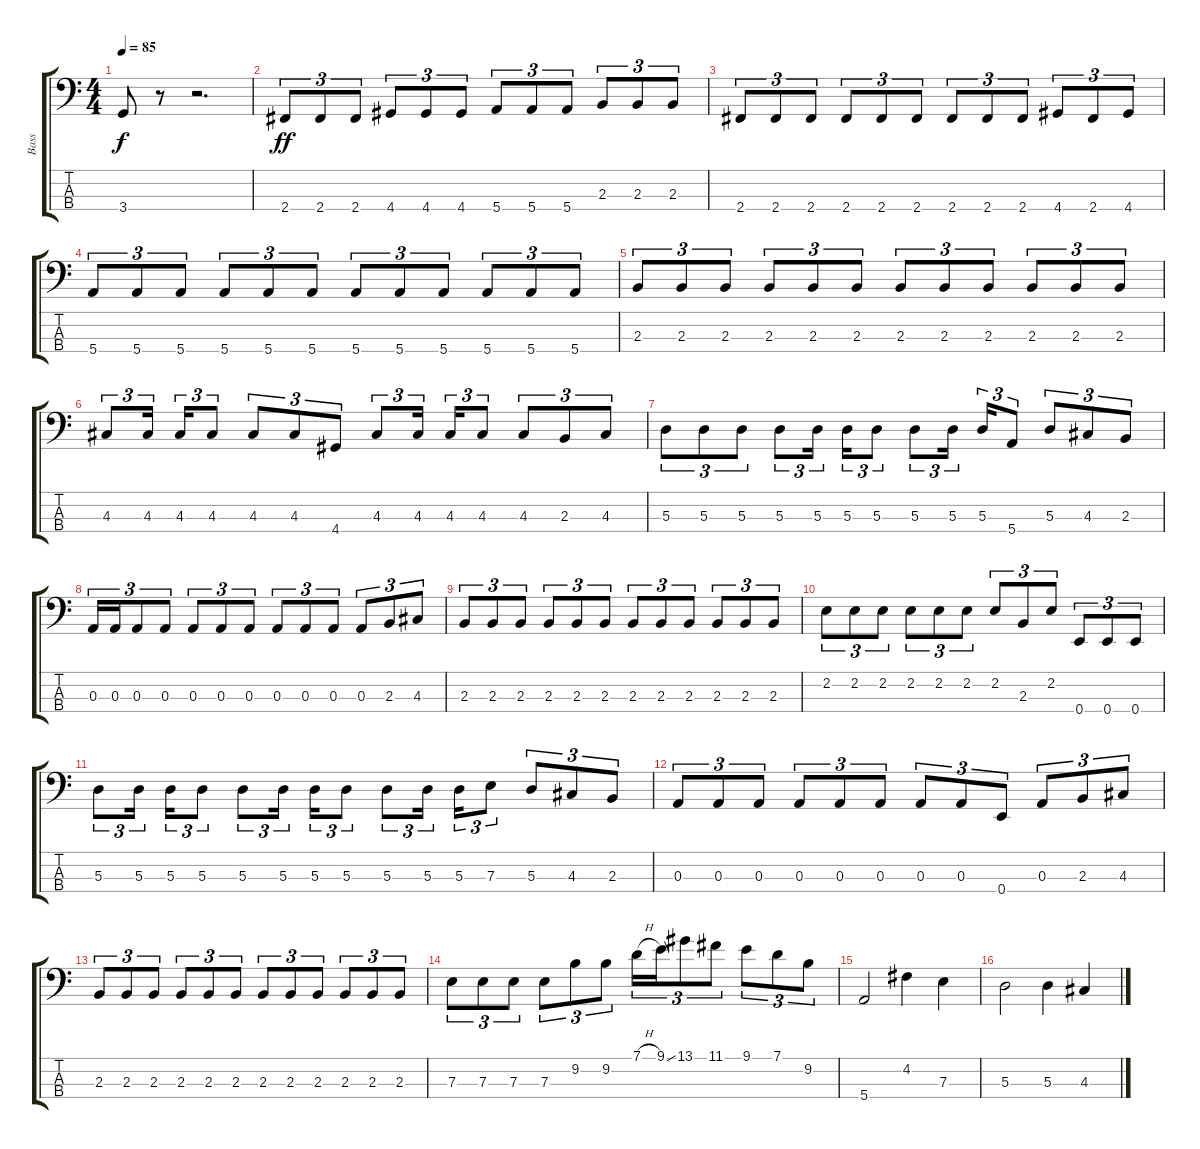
\track ("Bass" "Bass") {instrument electricbassfinger}
\staff {score tabs}
\tuning (G2 D2 A1 E1) {hide}
\ts (4 4)
\tempo 85
\clef f4
\ks c
3.4.8{dy f} r.8 r.2{d} |
2.4.8{tu (3 2) dy ff} 2.4.8{tu (3 2)} 2.4.8{tu (3 2)} 4.4.8{tu (3 2)} 4.4.8{tu (3 2)} 4.4.8{tu (3 2)} 5.4.8{tu (3 2)} 5.4.8{tu (3 2)} 5.4.8{tu (3 2)} 2.3.8{tu (3 2)} 2.3.8{tu (3 2)} 2.3.8{tu (3 2)} |
2.4.8{tu (3 2)} 2.4.8{tu (3 2)} 2.4.8{tu (3 2)} 2.4.8{tu (3 2)} 2.4.8{tu (3 2)} 2.4.8{tu (3 2)} 2.4.8{tu (3 2)} 2.4.8{tu (3 2)} 2.4.8{tu (3 2)} 4.4.8{tu (3 2)} 2.4.8{tu (3 2)} 4.4.8{tu (3 2)} |
5.4.8{tu (3 2)} 5.4.8{tu (3 2)} 5.4.8{tu (3 2)} 5.4.8{tu (3 2)} 5.4.8{tu (3 2)} 5.4.8{tu (3 2)} 5.4.8{tu (3 2)} 5.4.8{tu (3 2)} 5.4.8{tu (3 2)} 5.4.8{tu (3 2)} 5.4.8{tu (3 2)} 5.4.8{tu (3 2)} |
2.3.8{tu (3 2)} 2.3.8{tu (3 2)} 2.3.8{tu (3 2)} 2.3.8{tu (3 2)} 2.3.8{tu (3 2)} 2.3.8{tu (3 2)} 2.3.8{tu (3 2)} 2.3.8{tu (3 2)} 2.3.8{tu (3 2)} 2.3.8{tu (3 2)} 2.3.8{tu (3 2)} 2.3.8{tu (3 2)} |
4.3.8{tu (3 2)} 4.3.16{tu (3 2)} 4.3.16{tu (3 2)} 4.3.8{tu (3 2)} 4.3.8{tu (3 2)} 4.3.8{tu (3 2)} 4.4.8{tu (3 2)} 4.3.8{tu (3 2)} 4.3.16{tu (3 2)} 4.3.16{tu (3 2)} 4.3.8{tu (3 2)} 4.3.8{tu (3 2)} 2.3.8{tu (3 2)} 4.3.8{tu (3 2)} |
5.3.8{tu (3 2)} 5.3.8{tu (3 2)} 5.3.8{tu (3 2)} 5.3.8{tu (3 2)} 5.3.16{tu (3 2)} 5.3.16{tu (3 2)} 5.3.8{tu (3 2)} 5.3.8{tu (3 2)} 5.3.16{tu (3 2)} 5.3.16{tu (3 2)} 5.4.8{tu (3 2)} 5.3.8{tu (3 2)} 4.3.8{tu (3 2)} 2.3.8{tu (3 2)} |
0.3.16{tu (3 2)} 0.3.16{tu (3 2)} 0.3.8{tu (3 2)} 0.3.8{tu (3 2)} 0.3.8{tu (3 2)} 0.3.8{tu (3 2)} 0.3.8{tu (3 2)} 0.3.8{tu (3 2)} 0.3.8{tu (3 2)} 0.3.8{tu (3 2)} 0.3.8{tu (3 2)} 2.3.8{tu (3 2)} 4.3.8{tu (3 2)} |
2.3.8{tu (3 2)} 2.3.8{tu (3 2)} 2.3.8{tu (3 2)} 2.3.8{tu (3 2)} 2.3.8{tu (3 2)} 2.3.8{tu (3 2)} 2.3.8{tu (3 2)} 2.3.8{tu (3 2)} 2.3.8{tu (3 2)} 2.3.8{tu (3 2)} 2.3.8{tu (3 2)} 2.3.8{tu (3 2)} |
2.2.8{tu (3 2)} 2.2.8{tu (3 2)} 2.2.8{tu (3 2)} 2.2.8{tu (3 2)} 2.2.8{tu (3 2)} 2.2.8{tu (3 2)} 2.2.8{tu (3 2)} 2.3.8{tu (3 2)} 2.2.8{tu (3 2)} 0.4.8{tu (3 2)} 0.4.8{tu (3 2)} 0.4.8{tu (3 2)} |
5.3.8{tu (3 2)} 5.3.16{tu (3 2)} 5.3.16{tu (3 2)} 5.3.8{tu (3 2)} 5.3.8{tu (3 2)} 5.3.16{tu (3 2)} 5.3.16{tu (3 2)} 5.3.8{tu (3 2)} 5.3.8{tu (3 2)} 5.3.16{tu (3 2)} 5.3.16{tu (3 2)} 7.3.8{tu (3 2)} 5.3.8{tu (3 2)} 4.3.8{tu (3 2)} 2.3.8{tu (3 2)} |
0.3.8{tu (3 2)} 0.3.8{tu (3 2)} 0.3.8{tu (3 2)} 0.3.8{tu (3 2)} 0.3.8{tu (3 2)} 0.3.8{tu (3 2)} 0.3.8{tu (3 2)} 0.3.8{tu (3 2)} 0.4.8{tu (3 2)} 0.3.8{tu (3 2)} 2.3.8{tu (3 2)} 4.3.8{tu (3 2)} |
2.3.8{tu (3 2)} 2.3.8{tu (3 2)} 2.3.8{tu (3 2)} 2.3.8{tu (3 2)} 2.3.8{tu (3 2)} 2.3.8{tu (3 2)} 2.3.8{tu (3 2)} 2.3.8{tu (3 2)} 2.3.8{tu (3 2)} 2.3.8{tu (3 2)} 2.3.8{tu (3 2)} 2.3.8{tu (3 2)} |
7.3.8{tu (3 2)} 7.3.8{tu (3 2)} 7.3.8{tu (3 2)} 7.3.8{tu (3 2)} 9.2.8{tu (3 2)} 9.2.8{tu (3 2)} 7.1{h}.16{tu (3 2)} 9.1{ss}.16{tu (3 2)} 13.1.8{tu (3 2)} 11.1.8{tu (3 2)} 9.1.8{tu (3 2)} 7.1.8{tu (3 2)} 9.2.8{tu (3 2)} |
5.4.2 4.2.4 7.3.4 |
5.3.2 5.3.4 4.3.4
